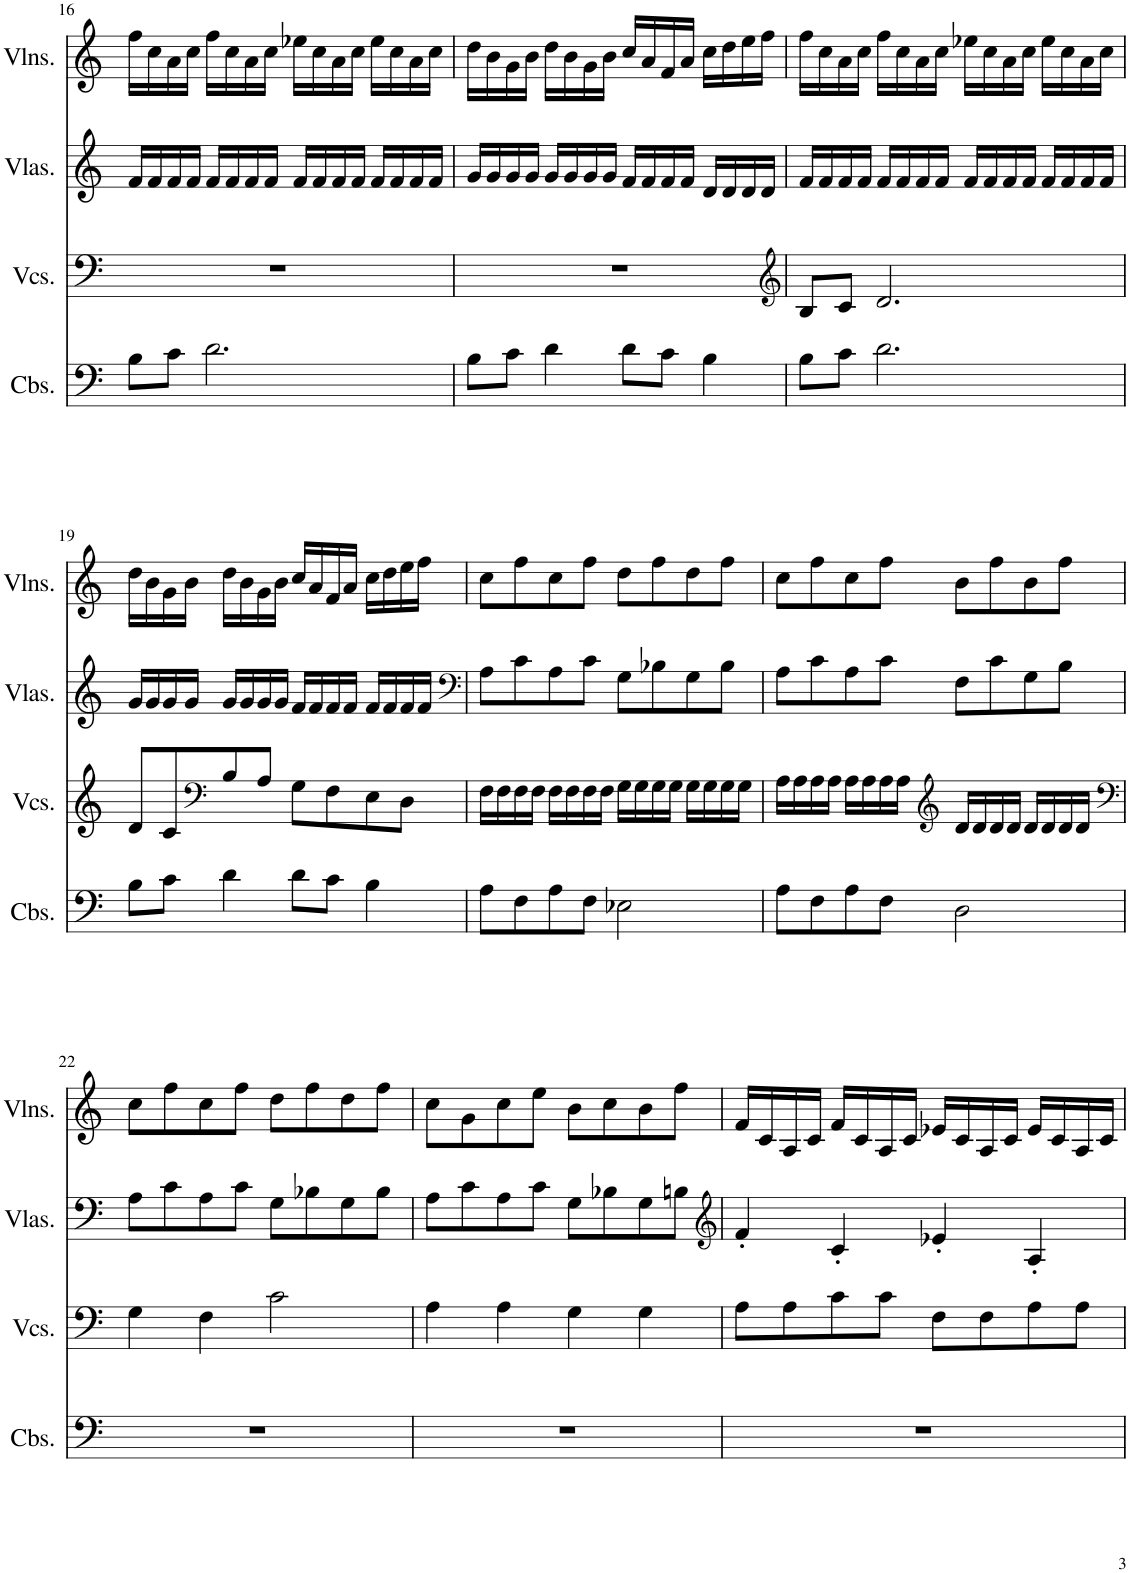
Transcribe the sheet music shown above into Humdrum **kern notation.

**kern	**kern	**kern	**kern
*part4	*part3	*part2	*part1
*staff4	*staff3	*staff2	*staff1
*I"Contrabasses	*I"Violoncellos	*I"Violas	*I"Violins
*I'Cbs.	*I'Vcs.	*I'Vlas.	*I'Vlns.
!!LO:PB:g=z
*clefF4	*clefF4	*clefG2	*clefG2
*Trd7c12	*	*	*
*k[]	*k[]	*k[]	*k[]
*M4/4	*M4/4	*M4/4	*M4/4
=16	=16	=16	=16
8B\L	1r	16f/LL	16ff\LL
.	.	16f/	16cc\
8c\J	.	16f/	16a\
.	.	16f/JJ	16cc\JJ
2.d\	.	16f/LL	16ff\LL
.	.	16f/	16cc\
.	.	16f/	16a\
.	.	16f/JJ	16cc\JJ
.	.	16f/LL	16ee-X\LL
.	.	16f/	16cc\
.	.	16f/	16a\
.	.	16f/JJ	16cc\JJ
.	.	16f/LL	16ee-\LL
.	.	16f/	16cc\
.	.	16f/	16a\
.	.	16f/JJ	16cc\JJ
=17	=17	=17	=17
8B\L	1r	16g/LL	16dd\LL
.	.	16g/	16b\
8c\J	.	16g/	16g\
.	.	16g/JJ	16b\JJ
4d\	.	16g/LL	16dd\LL
.	.	16g/	16b\
.	.	16g/	16g\
.	.	16g/JJ	16b\JJ
8d\L	.	16f/LL	16cc/LL
.	.	16f/	16a/
8c\J	.	16f/	16f/
.	.	16f/JJ	16a/JJ
4B\	.	16d/LL	16cc\LL
.	.	16d/	16dd\
.	.	16d/	16ee\
.	.	16d/JJ	16ff\JJ
=18	=18	=18	=18
*	*clefG2	*	*
8B\L	8B/L	16f/LL	16ff\LL
.	.	16f/	16cc\
8c\J	8c/J	16f/	16a\
.	.	16f/JJ	16cc\JJ
2.d\	2.d/	16f/LL	16ff\LL
.	.	16f/	16cc\
.	.	16f/	16a\
.	.	16f/JJ	16cc\JJ
.	.	16f/LL	16ee-X\LL
.	.	16f/	16cc\
.	.	16f/	16a\
.	.	16f/JJ	16cc\JJ
.	.	16f/LL	16ee-\LL
.	.	16f/	16cc\
.	.	16f/	16a\
.	.	16f/JJ	16cc\JJ
!!LO:LB:g=z
=19	=19	=19	=19
8B\L	8d/L	16g/LL	16dd\LL
.	.	16g/	16b\
8c\J	8c/	16g/	16g\
.	.	16g/JJ	16b\JJ
*	*clefF4	*	*
4d\	8B/	16g/LL	16dd\LL
.	.	16g/	16b\
.	8A/J	16g/	16g\
.	.	16g/JJ	16b\JJ
8d\L	8G\L	16f/LL	16cc/LL
.	.	16f/	16a/
8c\J	8F\	16f/	16f/
.	.	16f/JJ	16a/JJ
4B\	8E\	16f/LL	16cc\LL
.	.	16f/	16dd\
.	8D\J	16f/	16ee\
.	.	16f/JJ	16ff\JJ
=20	=20	=20	=20
*	*	*clefF4	*
8A\L	16F\LL	8A\L	8cc\L
.	16F\	.	.
8F\	16F\	8c\	8ff\
.	16F\JJ	.	.
8A\	16F\LL	8A\	8cc\
.	16F\	.	.
8F\J	16F\	8c\J	8ff\J
.	16F\JJ	.	.
2E-X\	16G\LL	8G\L	8dd\L
.	16G\	.	.
.	16G\	8B-X\	8ff\
.	16G\JJ	.	.
.	16G\LL	8G\	8dd\
.	16G\	.	.
.	16G\	8B-\J	8ff\J
.	16G\JJ	.	.
=21	=21	=21	=21
8A\L	16A\LL	8A\L	8cc\L
.	16A\	.	.
8F\	16A\	8c\	8ff\
.	16A\JJ	.	.
8A\	16A\LL	8A\	8cc\
.	16A\	.	.
8F\J	16A\	8c\J	8ff\J
.	16A\JJ	.	.
*	*clefG2	*	*
2D\	16d/LL	8F\L	8b\L
.	16d/	.	.
.	16d/	8c\	8ff\
.	16d/JJ	.	.
.	16d/LL	8G\	8b\
.	16d/	.	.
.	16d/	8B\J	8ff\J
.	16d/JJ	.	.
!!LO:LB:g=z
=22	=22	=22	=22
*	*clefF4	*	*
1r	4G\	8A\L	8cc\L
.	.	8c\	8ff\
.	4F\	8A\	8cc\
.	.	8c\J	8ff\J
.	2c\	8G\L	8dd\L
.	.	8B-X\	8ff\
.	.	8G\	8dd\
.	.	8B-\J	8ff\J
=23	=23	=23	=23
1r	4A\	8A\L	8cc\L
.	.	8c\	8g\
.	4A\	8A\	8cc\
.	.	8c\J	8ee\J
.	4G\	8G\L	8b\L
.	.	8B-X\	8cc\
.	4G\	8G\	8b\
.	.	8Bn\J	8ff\J
=24	=24	=24	=24
*	*	*clefG2	*
1r	8A\L	4f'/	16f/LL
.	.	.	16c/
.	8A\	.	16A/
.	.	.	16c/JJ
.	8c\	4c'/	16f/LL
.	.	.	16c/
.	8c\J	.	16A/
.	.	.	16c/JJ
.	8F\L	4e-X'/	16e-X/LL
.	.	.	16c/
.	8F\	.	16A/
.	.	.	16c/JJ
.	8A\	4A'/	16e-/LL
.	.	.	16c/
.	8A\J	.	16A/
.	.	.	16c/JJ
=	=	=	=
*-	*-	*-	*-
